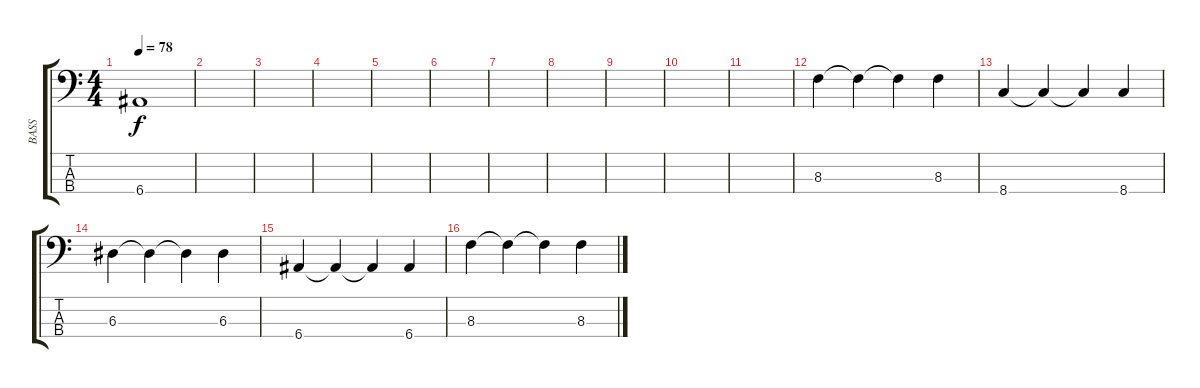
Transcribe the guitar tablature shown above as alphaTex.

\track ("BASS" "BASS") {instrument electricbassfinger}
\staff {score tabs}
\tuning (G2 D2 A1 E1) {hide}
\ts (4 4)
\tempo 78
\clef f4
\ks c
6.4.1{dy f} |
|
|
|
|
|
|
|
|
|
|
8.3.4 8.3{t}.4 8.3{t}.4 8.3.4 |
8.4.4 8.4{t}.4 8.4{t}.4 8.4.4 |
6.3.4 6.3{t}.4 6.3{t}.4 6.3.4 |
6.4.4 6.4{t}.4 6.4{t}.4 6.4.4 |
8.3.4 8.3{t}.4 8.3{t}.4 8.3.4
